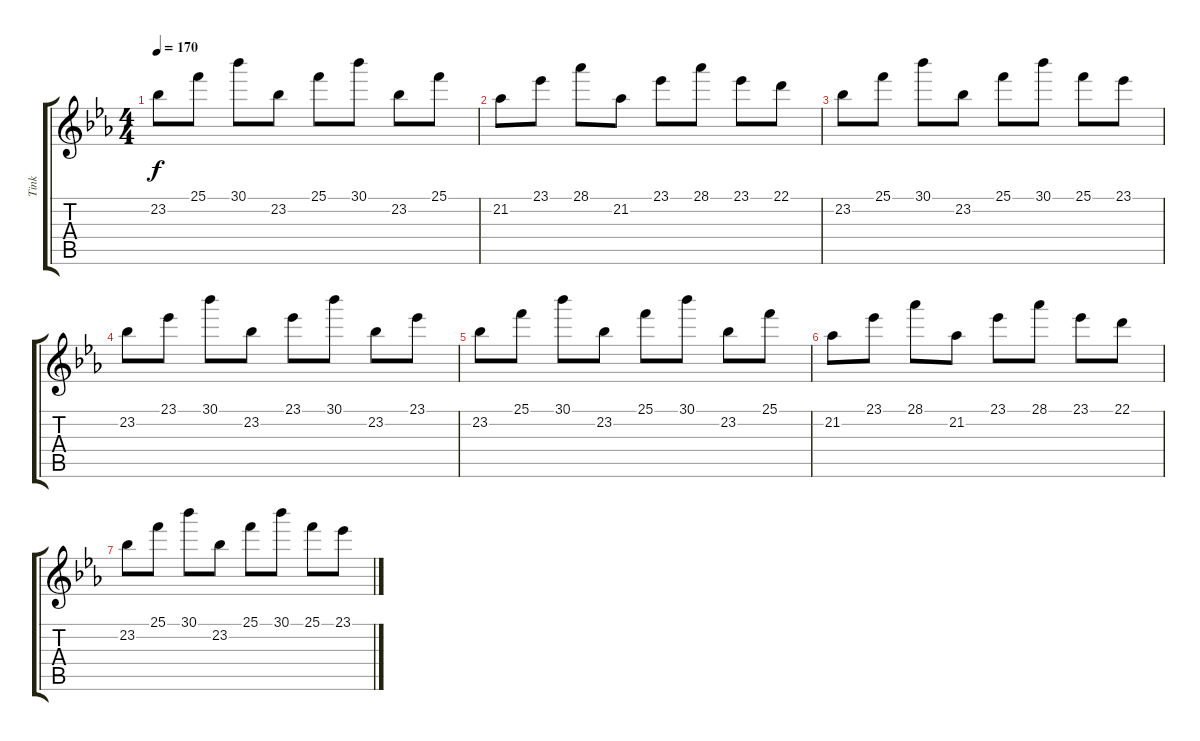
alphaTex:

\track ("Tink" "Tink") {instrument musicbox}
\staff {score tabs}
\tuning (E4 B3 G3 D3 A2 E2) {hide}
\ts (4 4)
\tempo 170
\clef g2
\ks eb
23.2.8{dy f} 25.1.8 30.1.8 23.2.8 25.1.8 30.1.8 23.2.8 25.1.8 |
21.2.8 23.1.8 28.1.8 21.2.8 23.1.8 28.1.8 23.1.8 22.1.8 |
23.2.8 25.1.8 30.1.8 23.2.8 25.1.8 30.1.8 25.1.8 23.1.8 |
23.2.8 23.1.8 30.1.8 23.2.8 23.1.8 30.1.8 23.2.8 23.1.8 |
23.2.8 25.1.8 30.1.8 23.2.8 25.1.8 30.1.8 23.2.8 25.1.8 |
21.2.8 23.1.8 28.1.8 21.2.8 23.1.8 28.1.8 23.1.8 22.1.8 |
23.2.8 25.1.8 30.1.8 23.2.8 25.1.8 30.1.8 25.1.8 23.1.8
